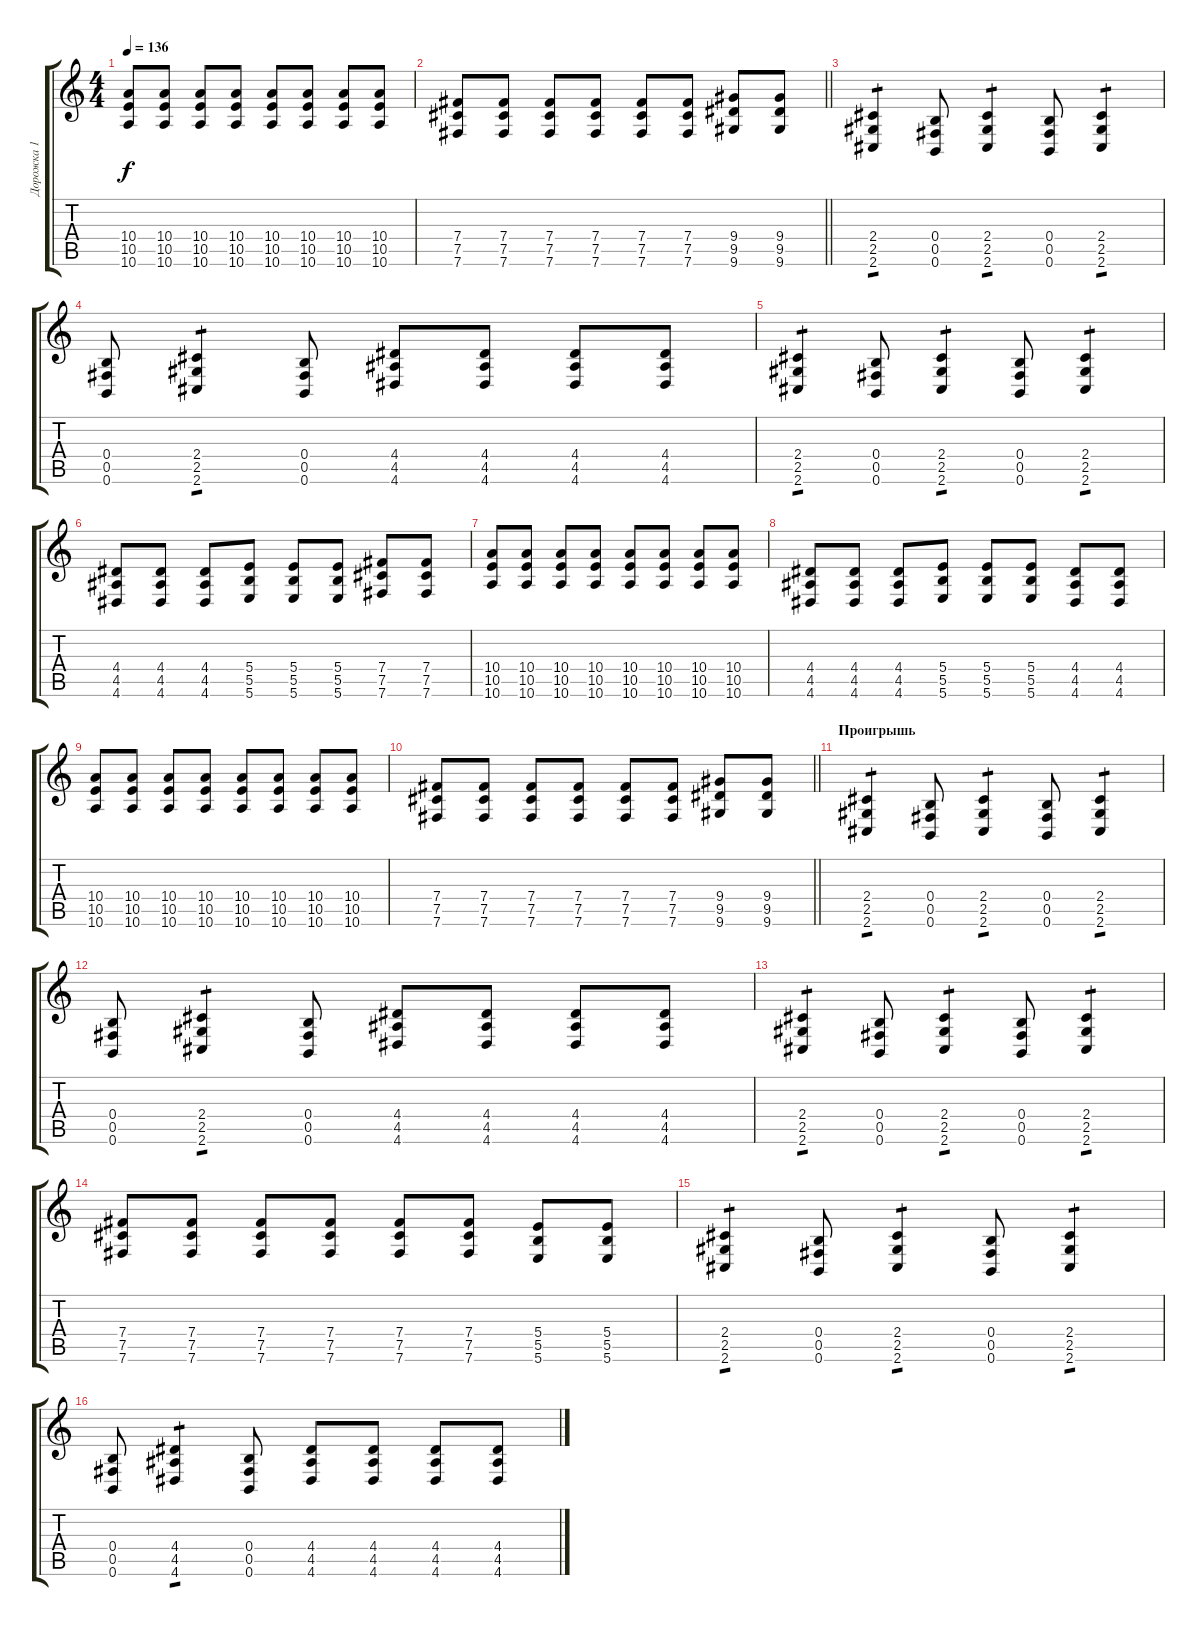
\track ("Дорожка 1" "Дорожка 1") {instrument electricguitarmuted}
\staff {score tabs}
\tuning (Db4 Ab3 E3 B2 Gb2 B1) {hide}
\ts (4 4)
\tempo 136
\clef g2
\ks c
(10.4 10.5 10.6).8{dy f} (10.4 10.5 10.6).8 (10.4 10.5 10.6).8 (10.4 10.5 10.6).8 (10.4 10.5 10.6).8 (10.4 10.5 10.6).8 (10.4 10.5 10.6).8 (10.4 10.5 10.6).8 |
\barLineRight lightlight
(7.4 7.5 7.6).8 (7.4 7.5 7.6).8 (7.4 7.5 7.6).8 (7.4 7.5 7.6).8 (7.4 7.5 7.6).8 (7.4 7.5 7.6).8 (9.4 9.5 9.6).8 (9.4 9.5 9.6).8 |
(2.4 2.5 2.6).4{tp 1 volume 16 instrument distortionguitar} (0.4 0.5 0.6).8 (2.4 2.5 2.6).4{tp 1} (0.4 0.5 0.6).8 (2.4 2.5 2.6).4{tp 1} |
(0.4 0.5 0.6).8 (2.4 2.5 2.6).4{tp 1} (0.4 0.5 0.6).8 (4.4 4.5 4.6).8 (4.4 4.5 4.6).8 (4.4 4.5 4.6).8 (4.4 4.5 4.6).8 |
(2.4 2.5 2.6).4{tp 1} (0.4 0.5 0.6).8 (2.4 2.5 2.6).4{tp 1} (0.4 0.5 0.6).8 (2.4 2.5 2.6).4{tp 1} |
(4.4 4.5 4.6).8 (4.4 4.5 4.6).8 (4.4 4.5 4.6).8 (5.4 5.5 5.6).8 (5.4 5.5 5.6).8 (5.4 5.5 5.6).8 (7.4 7.5 7.6).8 (7.4 7.5 7.6).8 |
(10.4 10.5 10.6).8 (10.4 10.5 10.6).8 (10.4 10.5 10.6).8 (10.4 10.5 10.6).8 (10.4 10.5 10.6).8 (10.4 10.5 10.6).8 (10.4 10.5 10.6).8 (10.4 10.5 10.6).8 |
(4.4 4.5 4.6).8 (4.4 4.5 4.6).8 (4.4 4.5 4.6).8 (5.4 5.5 5.6).8 (5.4 5.5 5.6).8 (5.4 5.5 5.6).8 (4.4 4.5 4.6).8 (4.4 4.5 4.6).8 |
(10.4 10.5 10.6).8 (10.4 10.5 10.6).8 (10.4 10.5 10.6).8 (10.4 10.5 10.6).8 (10.4 10.5 10.6).8 (10.4 10.5 10.6).8 (10.4 10.5 10.6).8 (10.4 10.5 10.6).8 |
\barLineRight lightlight
(7.4 7.5 7.6).8 (7.4 7.5 7.6).8 (7.4 7.5 7.6).8 (7.4 7.5 7.6).8 (7.4 7.5 7.6).8 (7.4 7.5 7.6).8 (9.4 9.5 9.6).8 (9.4 9.5 9.6).8 |
\section ("" "Проигрышь")
(2.4 2.5 2.6).4{tp 1 volume 16 instrument distortionguitar} (0.4 0.5 0.6).8 (2.4 2.5 2.6).4{tp 1} (0.4 0.5 0.6).8 (2.4 2.5 2.6).4{tp 1} |
(0.4 0.5 0.6).8 (2.4 2.5 2.6).4{tp 1} (0.4 0.5 0.6).8 (4.4 4.5 4.6).8 (4.4 4.5 4.6).8 (4.4 4.5 4.6).8 (4.4 4.5 4.6).8 |
(2.4 2.5 2.6).4{tp 1} (0.4 0.5 0.6).8 (2.4 2.5 2.6).4{tp 1} (0.4 0.5 0.6).8 (2.4 2.5 2.6).4{tp 1} |
(7.4 7.5 7.6).8 (7.4 7.5 7.6).8 (7.4 7.5 7.6).8 (7.4 7.5 7.6).8 (7.4 7.5 7.6).8 (7.4 7.5 7.6).8 (5.4 5.5 5.6).8 (5.4 5.5 5.6).8 |
(2.4 2.5 2.6).4{tp 1} (0.4 0.5 0.6).8 (2.4 2.5 2.6).4{tp 1} (0.4 0.5 0.6).8 (2.4 2.5 2.6).4{tp 1} |
(0.4 0.5 0.6).8 (4.4 4.5 4.6).4{tp 1} (0.4 0.5 0.6).8 (4.4 4.5 4.6).8 (4.4 4.5 4.6).8 (4.4 4.5 4.6).8 (4.4 4.5 4.6).8
